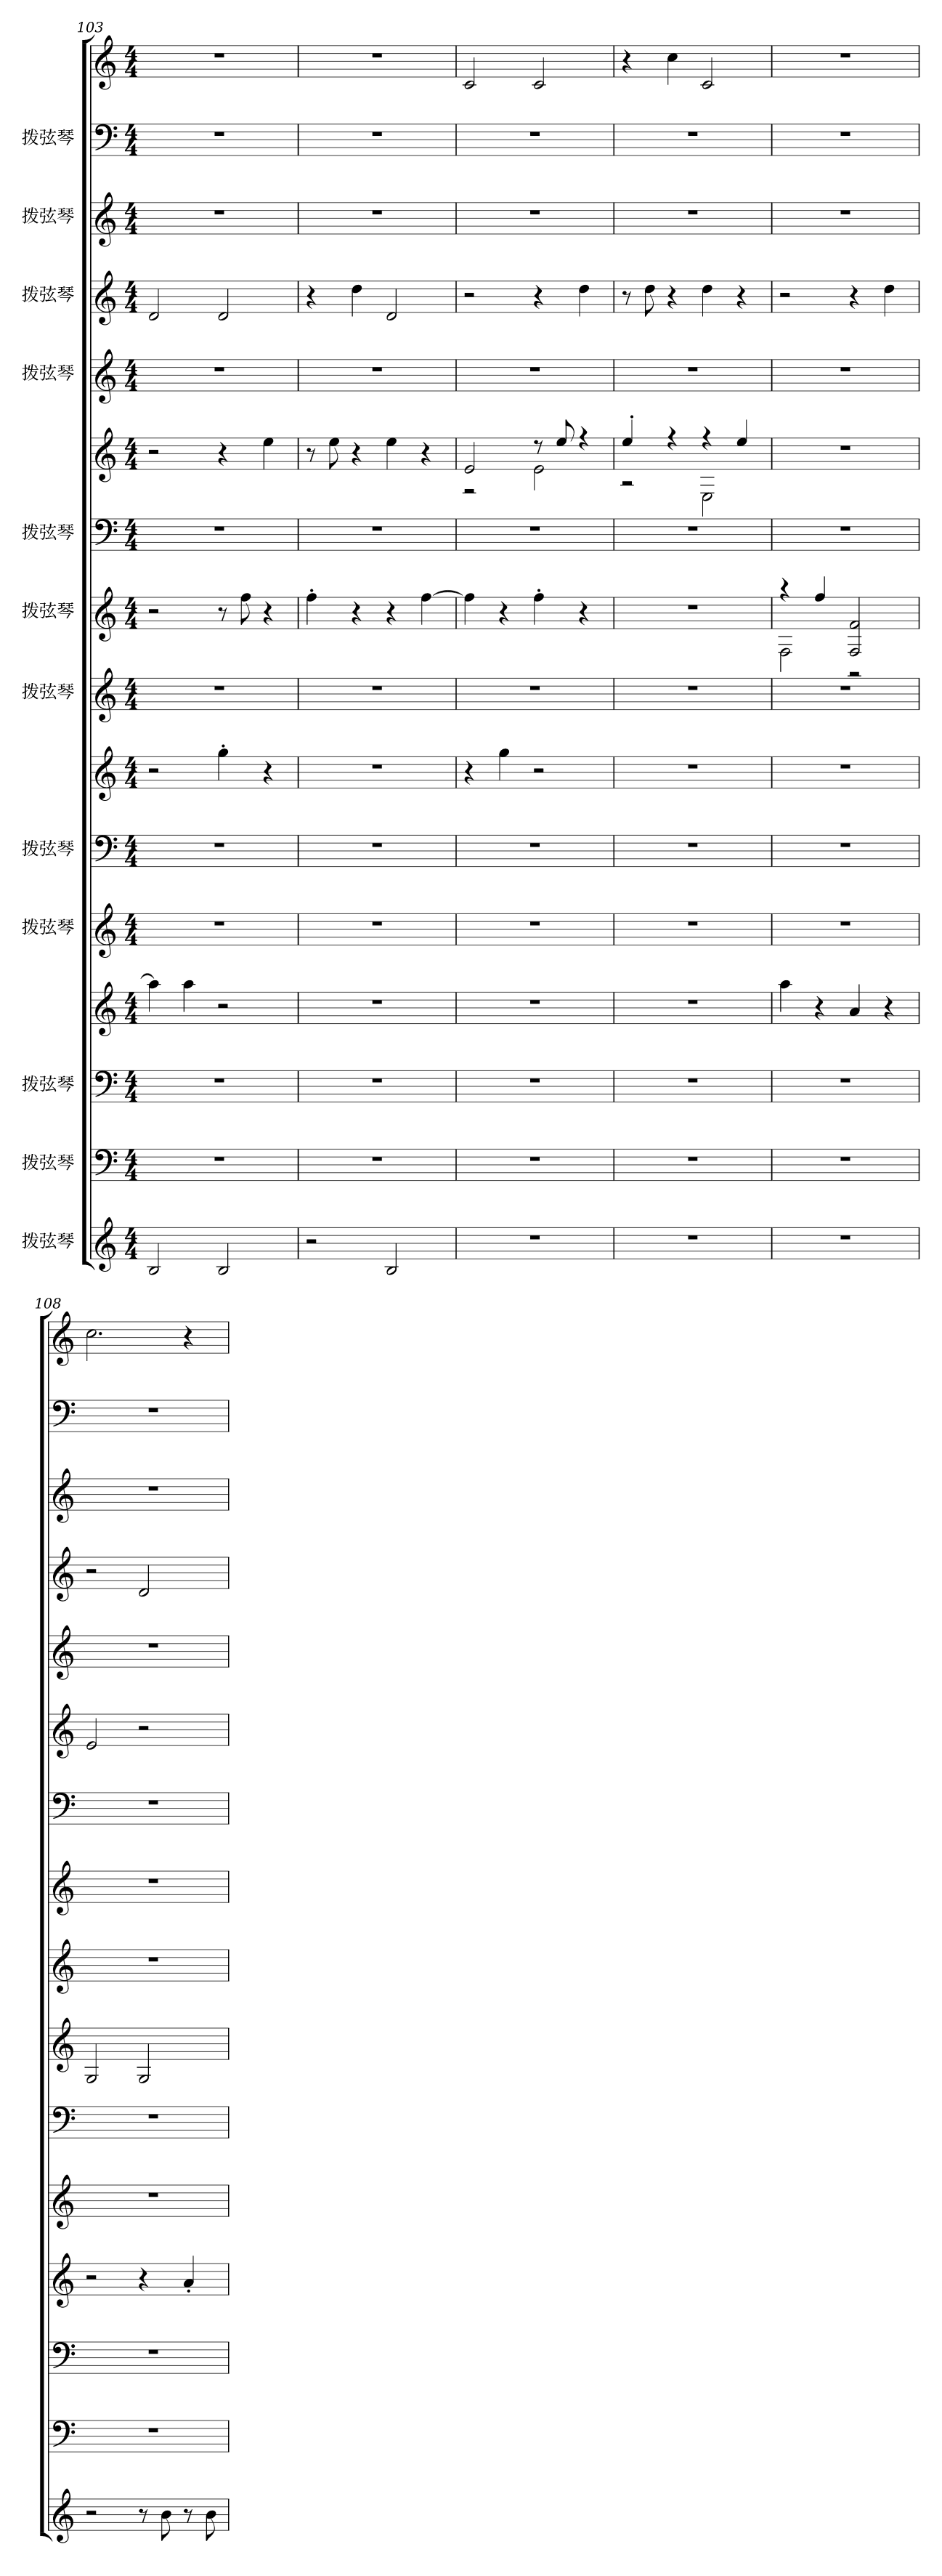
**kern	**kern	**kern	**kern	**kern	**kern	**kern	**kern	**kern	**kern	**kern	**kern	**kern	**kern	**kern	**kern
*part12	*part11	*part10	*part10	*part9	*part8	*part8	*part7	*part6	*part5	*part5	*part4	*part3	*part2	*part1	*part1
*staff16	*staff15	*staff14	*staff13	*staff12	*staff11	*staff10	*staff9	*staff8	*staff7	*staff6	*staff5	*staff4	*staff3	*staff2	*staff1
*I"拨弦琴	*I"拨弦琴	*I"拨弦琴	*	*I"拨弦琴	*I"拨弦琴	*	*I"拨弦琴	*I"拨弦琴	*I"拨弦琴	*	*I"拨弦琴	*I"拨弦琴	*I"拨弦琴	*I"拨弦琴	*
*clefG2	*clefF4	*clefF4	*clefG2	*clefG2	*clefF4	*clefG2	*clefG2	*clefG2	*clefF4	*clefG2	*clefG2	*clefG2	*clefG2	*clefF4	*clefG2
*k[]	*k[]	*k[]	*k[]	*k[]	*k[]	*k[]	*k[]	*k[]	*k[]	*k[]	*k[]	*k[]	*k[]	*k[]	*k[]
*M4/4	*M4/4	*M4/4	*M4/4	*M4/4	*M4/4	*M4/4	*M4/4	*M4/4	*M4/4	*M4/4	*M4/4	*M4/4	*M4/4	*M4/4	*M4/4
=103	=103	=103	=103	=103	=103	=103	=103	=103	=103	=103	=103	=103	=103	=103	=103
2B/	1r	1r	4aa\]	1r	1r	2r	1r	2r	1r	2r	1r	2d/	1r	1r	1r
.	.	.	4aa\	.	.	.	.	.	.	.	.	.	.	.	.
2B/	.	.	2r	.	.	4gg'\	.	8r	.	4r	.	2d/	.	.	.
.	.	.	.	.	.	.	.	8ff\	.	.	.	.	.	.	.
.	.	.	.	.	.	4r	.	4r	.	4ee\	.	.	.	.	.
=104	=104	=104	=104	=104	=104	=104	=104	=104	=104	=104	=104	=104	=104	=104	=104
2r	1r	1r	1r	1r	1r	1r	1r	4ff'\	1r	8r	1r	4r	1r	1r	1r
.	.	.	.	.	.	.	.	.	.	8ee\	.	.	.	.	.
.	.	.	.	.	.	.	.	4r	.	4r	.	4dd\	.	.	.
2B/	.	.	.	.	.	.	.	4r	.	4ee\	.	2d/	.	.	.
.	.	.	.	.	.	.	.	[4ff\	.	4r	.	.	.	.	.
=105	=105	=105	=105	=105	=105	=105	=105	=105	=105	=105	=105	=105	=105	=105	=105
*	*	*	*	*	*	*	*	*	*	*^	*	*	*	*	*
1r	1r	1r	1r	1r	1r	4r	1r	4ff\]	1r	2e/	2r	1r	2r	1r	1r	2c/
.	.	.	.	.	.	4gg\	.	4r	.	.	.	.	.	.	.	.
.	.	.	.	.	.	2r	.	4ff'\	.	8r	2e\	.	4r	.	.	2c/
.	.	.	.	.	.	.	.	.	.	8ee/	.	.	.	.	.	.
.	.	.	.	.	.	.	.	4r	.	4r	.	.	4dd\	.	.	.
!!LO:PB:g=z
=106	=106	=106	=106	=106	=106	=106	=106	=106	=106	=106	=106	=106	=106	=106	=106	=106
1r	1r	1r	1r	1r	1r	1r	1r	1r	1r	4ee'/	2r	1r	8r	1r	1r	4r
.	.	.	.	.	.	.	.	.	.	.	.	.	8dd\	.	.	.
.	.	.	.	.	.	.	.	.	.	4r	.	.	4r	.	.	4cc\
.	.	.	.	.	.	.	.	.	.	4r	2E\	.	4dd\	.	.	2c/
.	.	.	.	.	.	.	.	.	.	4ee/	.	.	4r	.	.	.
*	*	*	*	*	*	*	*	*	*	*v	*v	*	*	*	*	*
=107	=107	=107	=107	=107	=107	=107	=107	=107	=107	=107	=107	=107	=107	=107	=107
*	*	*	*	*	*	*	*	*^	*	*	*	*	*	*	*
1r	1r	1r	4aa\	1r	1r	1r	1r	4r	2F\	1r	1r	1r	2r	1r	1r	1r
.	.	.	4r	.	.	.	.	4ff/	.	.	.	.	.	.	.	.
.	.	.	4a/	.	.	.	.	2F/ 2f/	2r	.	.	.	4r	.	.	.
.	.	.	4r	.	.	.	.	.	.	.	.	.	4dd\	.	.	.
*	*	*	*	*	*	*	*	*v	*v	*	*	*	*	*	*	*
=108	=108	=108	=108	=108	=108	=108	=108	=108	=108	=108	=108	=108	=108	=108	=108
2r	1r	1r	2r	1r	1r	2G/	1r	1r	1r	2e/	1r	2r	1r	1r	2.cc\
8r	.	.	4r	.	.	2G/	.	.	.	2r	.	2d/	.	.	.
8b\	.	.	.	.	.	.	.	.	.	.	.	.	.	.	.
8r	.	.	4a'/	.	.	.	.	.	.	.	.	.	.	.	4r
8b\	.	.	.	.	.	.	.	.	.	.	.	.	.	.	.
=	=	=	=	=	=	=	=	=	=	=	=	=	=	=	=
*-	*-	*-	*-	*-	*-	*-	*-	*-	*-	*-	*-	*-	*-	*-	*-
